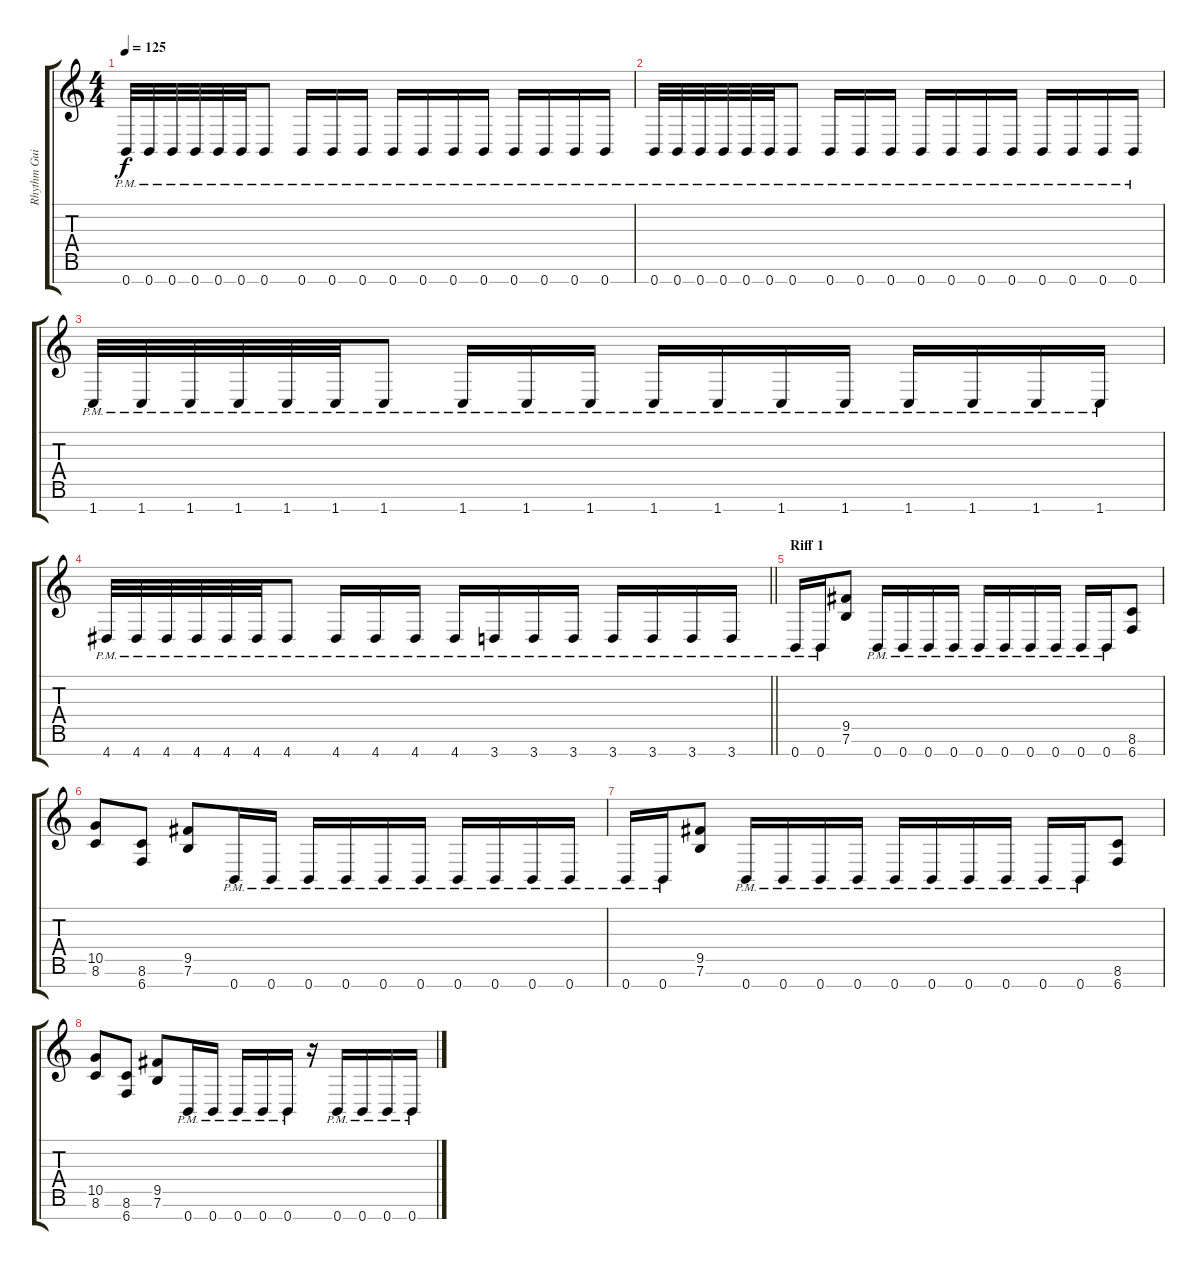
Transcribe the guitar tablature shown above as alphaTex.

\track ("Rhythm Guitar 1" "Rhythm Gui") {instrument distortionguitar}
\staff {score tabs}
\tuning (E4 B3 G3 D3 A2 E2 B1) {hide}
\ts (4 4)
\tempo 125
\clef g2
\ks c
0.7{pm}.32{dy f} 0.7{pm}.32 0.7{pm}.32 0.7{pm}.32 0.7{pm}.32 0.7{pm}.32 0.7{pm}.8 0.7{pm}.16 0.7{pm}.16 0.7{pm}.16 0.7{pm}.16 0.7{pm}.16 0.7{pm}.16 0.7{pm}.16 0.7{pm}.16 0.7{pm}.16 0.7{pm}.16 0.7{pm}.16 |
0.7{pm}.32 0.7{pm}.32 0.7{pm}.32 0.7{pm}.32 0.7{pm}.32 0.7{pm}.32 0.7{pm}.8 0.7{pm}.16 0.7{pm}.16 0.7{pm}.16 0.7{pm}.16 0.7{pm}.16 0.7{pm}.16 0.7{pm}.16 0.7{pm}.16 0.7{pm}.16 0.7{pm}.16 0.7{pm}.16 |
1.7{pm}.32 1.7{pm}.32 1.7{pm}.32 1.7{pm}.32 1.7{pm}.32 1.7{pm}.32 1.7{pm}.8 1.7{pm}.16 1.7{pm}.16 1.7{pm}.16 1.7{pm}.16 1.7{pm}.16 1.7{pm}.16 1.7{pm}.16 1.7{pm}.16 1.7{pm}.16 1.7{pm}.16 1.7{pm}.16 |
\barLineRight lightlight
4.7{pm}.32 4.7{pm}.32 4.7{pm}.32 4.7{pm}.32 4.7{pm}.32 4.7{pm}.32 4.7{pm}.8 4.7{pm}.16 4.7{pm}.16 4.7{pm}.16 4.7{pm}.16 3.7{pm}.16 3.7{pm}.16 3.7{pm}.16 3.7{pm}.16 3.7{pm}.16 3.7{pm}.16 3.7{pm}.16 |
\section ("" "Riff 1")
0.7{pm}.16 0.7{pm}.16 (9.5 7.6).8 0.7{pm}.16 0.7{pm}.16 0.7{pm}.16 0.7{pm}.16 0.7{pm}.16 0.7{pm}.16 0.7{pm}.16 0.7{pm}.16 0.7{pm}.16 0.7{pm}.16 (8.6 6.7).8 |
(10.5 8.6).8 (8.6 6.7).8 (9.5 7.6).8 0.7{pm}.16 0.7{pm}.16 0.7{pm}.16 0.7{pm}.16 0.7{pm}.16 0.7{pm}.16 0.7{pm}.16 0.7{pm}.16 0.7{pm}.16 0.7{pm}.16 |
0.7{pm}.16 0.7{pm}.16 (9.5 7.6).8 0.7{pm}.16 0.7{pm}.16 0.7{pm}.16 0.7{pm}.16 0.7{pm}.16 0.7{pm}.16 0.7{pm}.16 0.7{pm}.16 0.7{pm}.16 0.7{pm}.16 (8.6 6.7).8 |
(10.5 8.6).8 (8.6 6.7).8 (9.5 7.6).8 0.7{pm}.16 0.7{pm}.16 0.7{pm}.16 0.7{pm}.16 0.7{pm}.16 r.16 0.7{pm}.16 0.7{pm}.16 0.7{pm}.16 0.7{pm}.16
